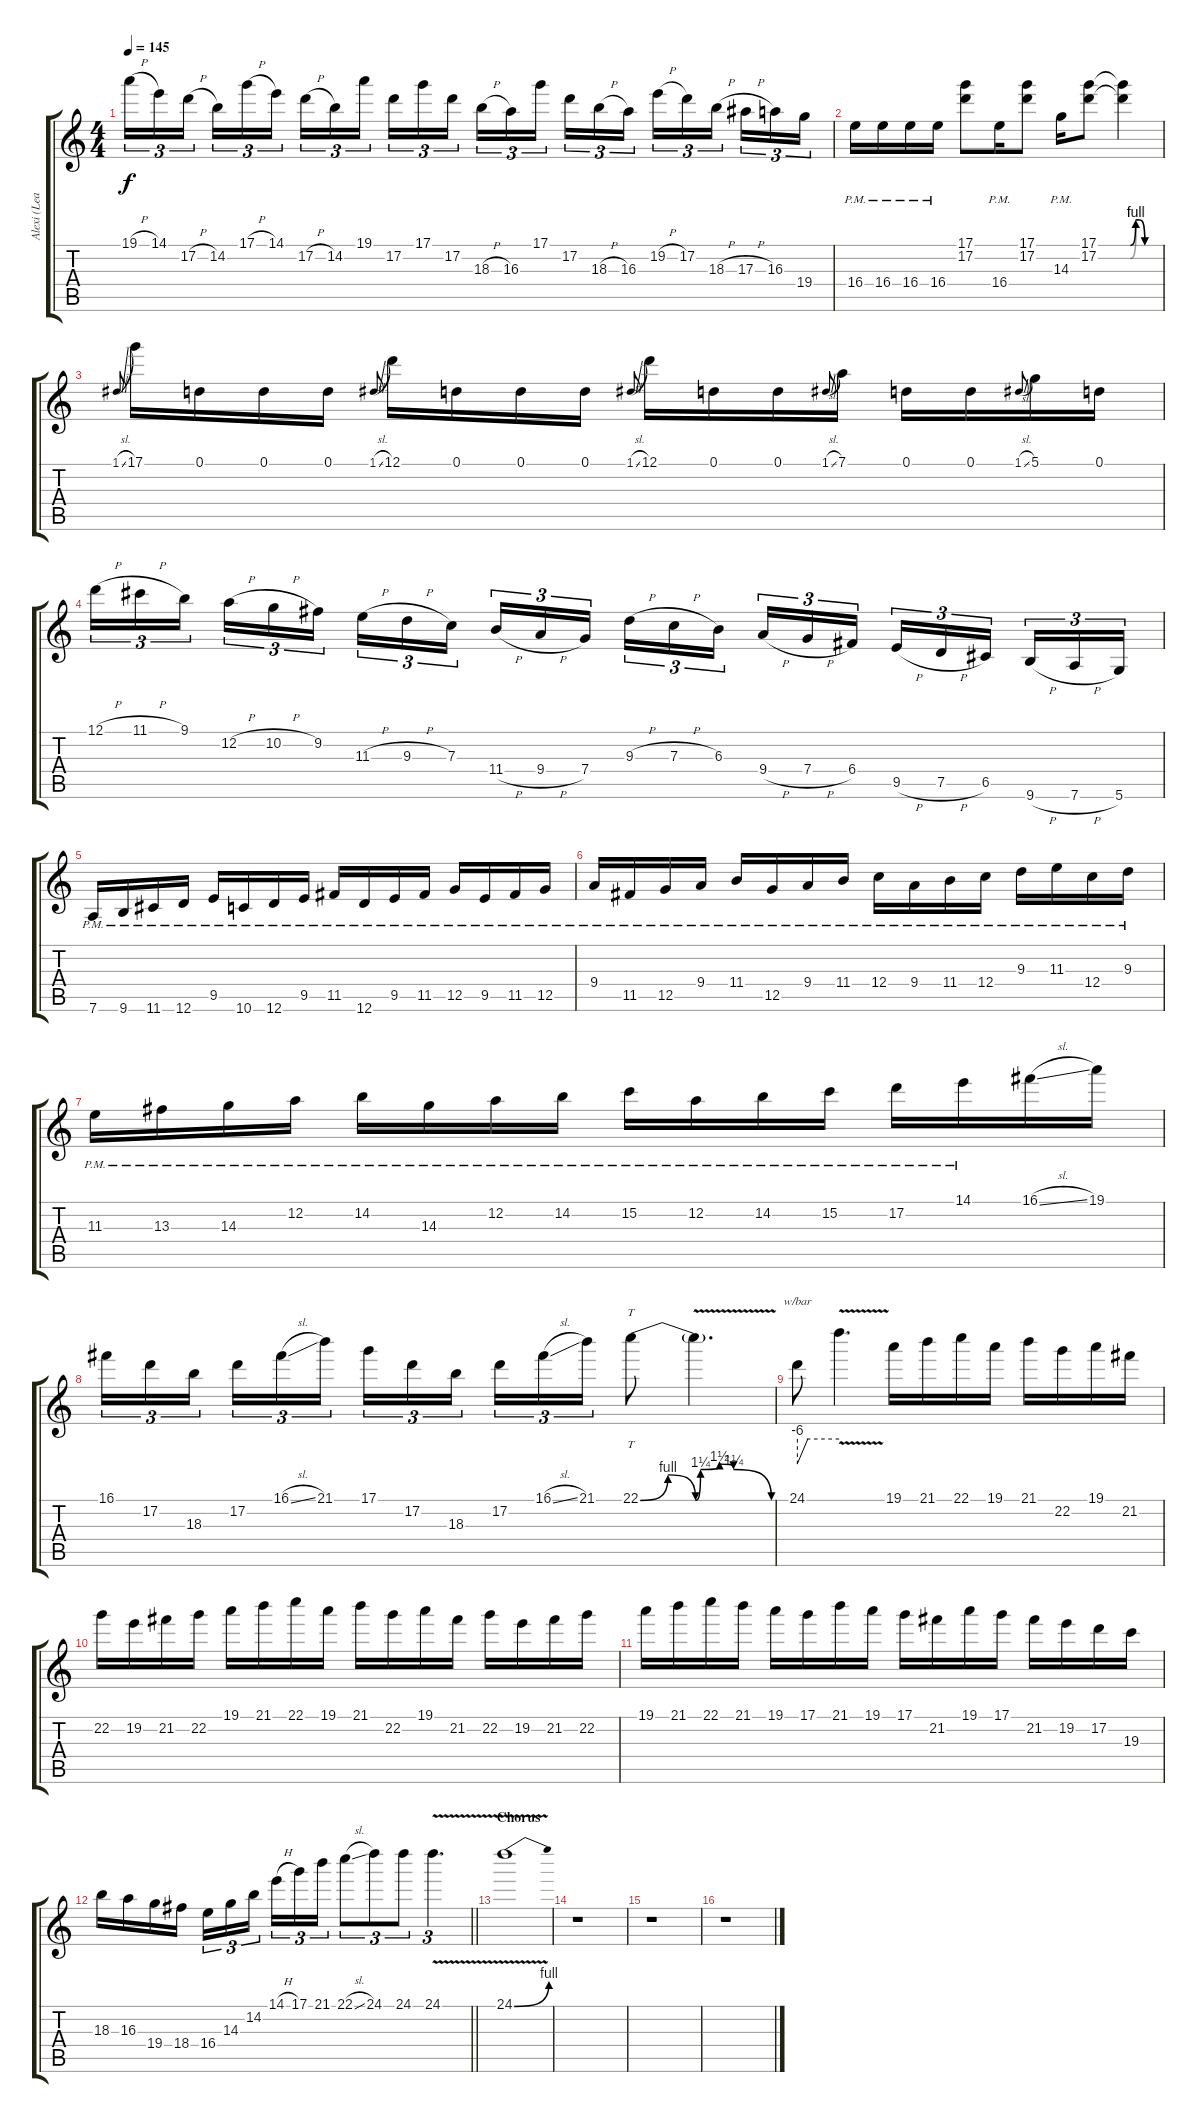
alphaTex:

\track ("Alexi (Lead Guitar)" "Alexi (Lea") {instrument distortionguitar}
\staff {score tabs}
\tuning (D4 A3 F3 C3 G2 D2) {hide}
\ts (4 4)
\tempo 145
\clef g2
\ks c
19.1{h}.16{tu (3 2) dy f} 14.1.16{tu (3 2)} 17.2{h}.16{tu (3 2) beam splitsecondary} 14.2.16{tu (3 2)} 17.1{h}.16{tu (3 2)} 14.1.16{tu (3 2)} 17.2{h}.16{tu (3 2)} 14.2.16{tu (3 2)} 19.1.16{tu (3 2) beam splitsecondary} 17.2.16{tu (3 2)} 17.1.16{tu (3 2)} 17.2.16{tu (3 2)} 18.3{h}.16{tu (3 2)} 16.3.16{tu (3 2)} 17.1.16{tu (3 2) beam splitsecondary} 17.2.16{tu (3 2)} 18.3{h}.16{tu (3 2)} 16.3.16{tu (3 2)} 19.2{h}.16{tu (3 2)} 17.2.16{tu (3 2)} 18.3{h}.16{tu (3 2) beam splitsecondary} 17.3{h}.16{tu (3 2)} 16.3.16{tu (3 2)} 19.4.16{tu (3 2)} |
16.4{pm}.16 16.4{pm}.16 16.4{pm}.16 16.4{pm}.16 (17.1 17.2).8 16.4{pm}.16 (17.1 17.2).8{balance 1} 14.3{pm}.16{balance 8} (17.1 17.2).8{balance 15} (17.1{be (custom 0 0 10 0 19 4 25 4 35 0 60 0) t} 17.2{be (custom 0 0 10 0 20 4 26 4 35 0 60 0) t}).4{balance 8} |
1.1{sl}.8{gr onbeat} 17.1.16 0.1.16 0.1.16 0.1.16 1.1{sl}.8{gr onbeat} 12.1.16 0.1.16 0.1.16 0.1.16 1.1{sl}.8{gr onbeat} 12.1.16 0.1.16 0.1.16 1.1{sl}.8{gr onbeat} 7.1.16 0.1.16 0.1.16 1.1{sl}.8{gr onbeat} 5.1.16 0.1.16 |
12.1{h}.16{tu (3 2)} 11.1{h}.16{tu (3 2)} 9.1.16{tu (3 2) beam splitsecondary} 12.2{h}.16{tu (3 2)} 10.2{h}.16{tu (3 2)} 9.2.16{tu (3 2)} 11.3{h}.16{tu (3 2)} 9.3{h}.16{tu (3 2)} 7.3.16{tu (3 2) beam splitsecondary} 11.4{h}.16{tu (3 2)} 9.4{h}.16{tu (3 2)} 7.4.16{tu (3 2)} 9.3{h}.16{tu (3 2)} 7.3{h}.16{tu (3 2)} 6.3.16{tu (3 2) beam splitsecondary} 9.4{h}.16{tu (3 2)} 7.4{h}.16{tu (3 2)} 6.4.16{tu (3 2)} 9.5{h}.16{tu (3 2)} 7.5{h}.16{tu (3 2)} 6.5.16{tu (3 2) beam splitsecondary} 9.6{h}.16{tu (3 2)} 7.6{h}.16{tu (3 2)} 5.6.16{tu (3 2)} |
7.6{pm}.16{instrument distortionguitar} 9.6{pm}.16 11.6{pm}.16 12.6{pm}.16 9.5{pm}.16 10.6{pm}.16 12.6{pm}.16 9.5{pm}.16 11.5{pm}.16 12.6{pm}.16 9.5{pm}.16 11.5{pm}.16 12.5{pm}.16 9.5{pm}.16 11.5{pm}.16 12.5{pm}.16 |
9.4{pm}.16 11.5{pm}.16 12.5{pm}.16 9.4{pm}.16 11.4{pm}.16 12.5{pm}.16 9.4{pm}.16 11.4{pm}.16 12.4{pm}.16 9.4{pm}.16 11.4{pm}.16 12.4{pm}.16 9.3{pm}.16 11.3{pm}.16 12.4{pm}.16 9.3{pm}.16 |
11.3{pm}.16 13.3{pm}.16 14.3{pm}.16 12.2{pm}.16 14.2{pm}.16 14.3{pm}.16 12.2{pm}.16 14.2{pm}.16 15.2{pm}.16 12.2{pm}.16 14.2{pm}.16 15.2{pm}.16 17.2{pm}.16 14.1{pm}.16 16.1{sl}.16 19.1.16 |
16.1.16{tu (3 2)} 17.2.16{tu (3 2)} 18.3.16{tu (3 2) beam splitsecondary} 17.2.16{tu (3 2)} 16.1{sl}.16{tu (3 2)} 21.1.16{tu (3 2)} 17.1.16{tu (3 2)} 17.2.16{tu (3 2)} 18.3.16{tu (3 2) beam splitsecondary} 17.2.16{tu (3 2)} 16.1{sl}.16{tu (3 2)} 21.1.16{tu (3 2)} 22.1{be (bendrelease 0 0 6 4 53 4 60 0)}.8{tt} 22.1{be (custom 0 0 4 5 19 6 30 5 60 0) v t}.4{d} |
24.1.8{tbe (custom default 0 -24 15 0 60 0)} 24.1{v t}.4{d} 19.1.16 21.1.16 22.1.16 19.1.16 21.1.16 22.2.16 19.1.16 21.2.16 |
22.2.16 19.2.16 21.2.16 22.2.16 19.1.16 21.1.16 22.1.16 19.1.16 21.1.16 22.2.16 19.1.16 21.2.16 22.2.16 19.2.16 21.2.16 22.2.16 |
19.1.16 21.1.16 22.1.16 21.1.16 19.1.16 17.1.16 21.1.16 19.1.16 17.1.16 21.2.16 19.1.16 17.1.16 21.2.16 19.2.16 17.2.16 19.3.16 |
\barLineRight lightlight
18.3.16 16.3.16 19.4.16 18.4.16 16.4.16{tu (3 2)} 14.3.16{tu (3 2)} 14.2.16{tu (3 2) beam splitsecondary} 14.1{h}.16{tu (3 2)} 17.1.16{tu (3 2)} 21.1.16{tu (3 2)} 22.1{sl}.8{tu (3 2)} 24.1.8{tu (3 2)} 24.1.8{tu (3 2)} 24.1{v}.4{d tu (3 2)} |
\section ("" "Chorus")
24.1{be (bend 0 0 60 4) v}.1 |
r.1 |
r.1 |
r.1
